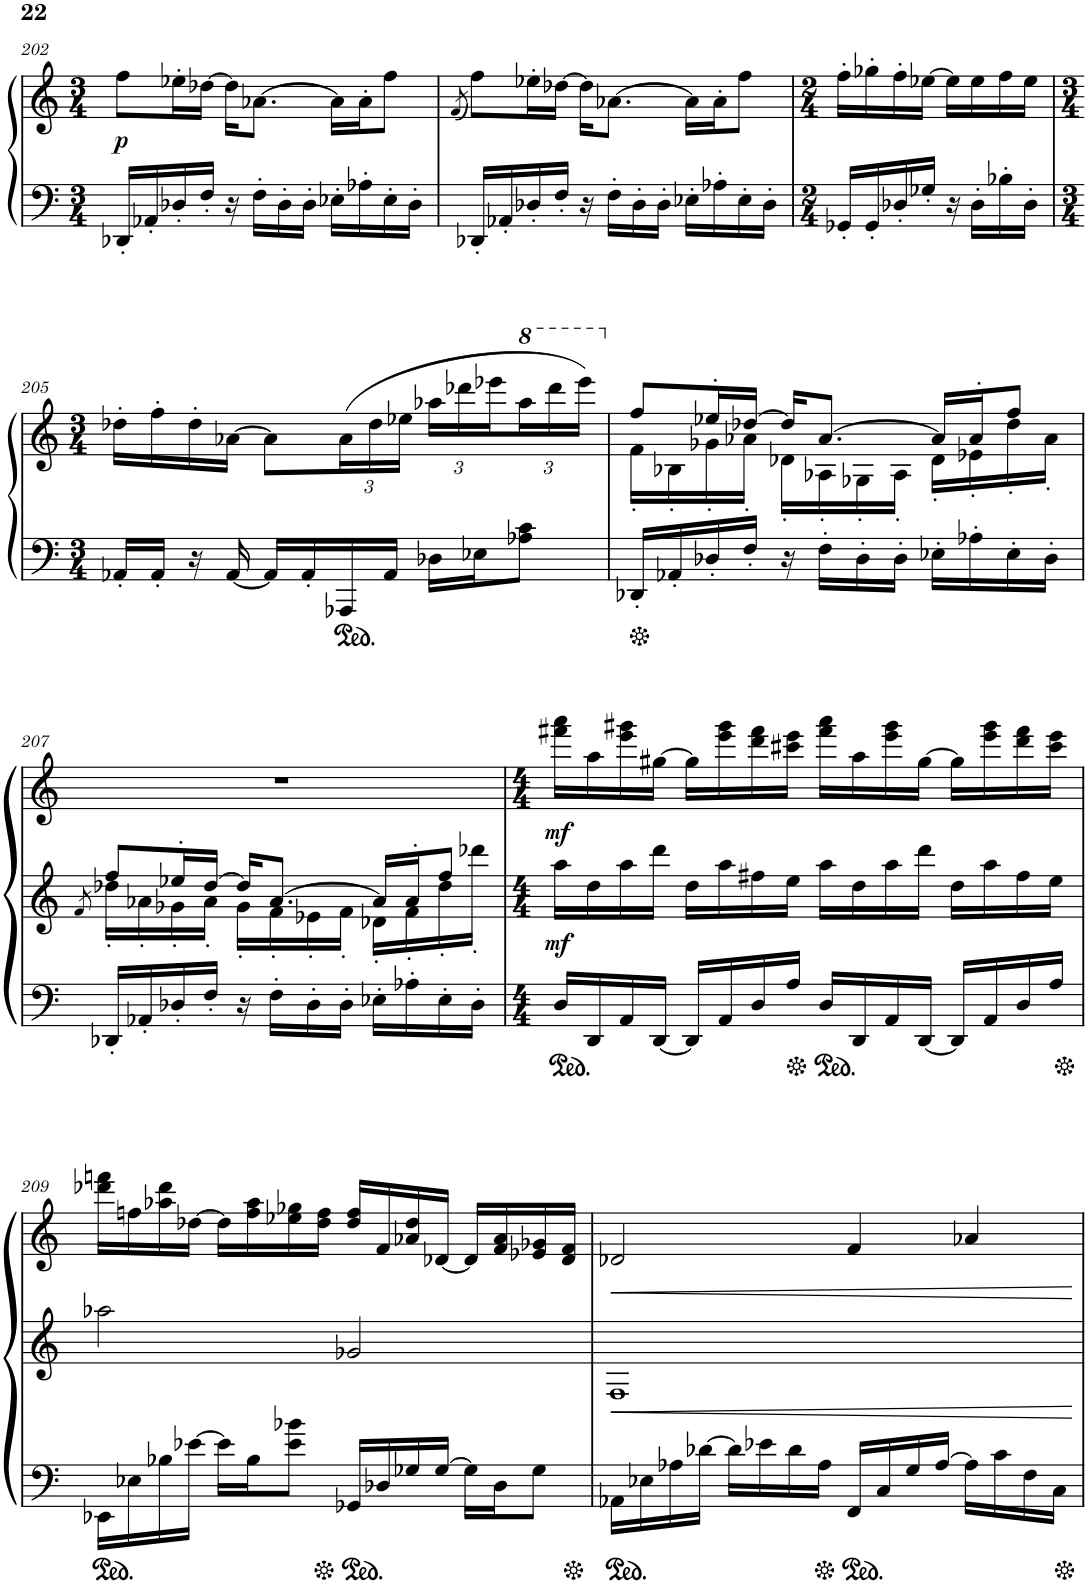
**kern	**kern	**kern	**dynam
*part1	*part1	*part1	*part1
*staff3	*staff2	*staff1	*staff1/2/3
*I"Piano	*	*	*
*I'Pno.	*	*	*
!!LO:PB:g=z
*clefF4	*clefG2	*clefG2	*
*k[]	*k[]	*k[]	*
*M3/4	*M3/4	*M3/4	*
=202	=202	=202	=202
!	!	!	!LO:DY:b=2
16DD-X'/LL	8ff\L	2.r	p
16AA-X'/	.	.	.
16D-X'/	16ee-X'\L	.	.
16F'/JJ	[16dd-X\JJ	.	.
16r	16dd-\KL]	.	.
16F'\LL	[8.a-X\J	.	.
16D-'\	.	.	.
16D-'\JJ	.	.	.
16E-X'\LL	16a-\LL]	.	.
16A-X'\	16a-'\J	.	.
16E-'\	8ff\J	.	.
16D-'\JJ	.	.	.
=203	=203	=203	=203
.	8qf/	.	.
16DD-X'/LL	8ff\L	2.r	.
16AA-X'/	.	.	.
16D-X'/	16ee-X'\L	.	.
16F'/JJ	[16dd-X\JJ	.	.
16r	16dd-\KL]	.	.
16F'\LL	[8.a-X\J	.	.
16D-'\	.	.	.
16D-'\JJ	.	.	.
16E-X'\LL	16a-\LL]	.	.
16A-X'\	16a-'\J	.	.
16E-'\	8ff\J	.	.
16D-'\JJ	.	.	.
=204	=204	=204	=204
*M2/4	*M2/4	*M2/4	*
16GG-X'/LL	16ff'\LL	2r	.
16GG-'/	16gg-X'\	.	.
16D-X'/	16ff'\	.	.
16G-X'/JJ	[16ee-X\JJ	.	.
16r	16ee-\LL]	.	.
16D-'\LL	16ee-\	.	.
16B-X'\	16ff\	.	.
16D-'\JJ	16ee-\JJ	.	.
!!LO:LB:g=z
=205	=205	=205	=205
*M3/4	*M3/4	*M3/4	*
16AA-X'/LL	16dd-X'\LL	2.r	.
16AA-'/JJ	16ff'\	.	.
16r	16dd-'\	.	.
[16AA-/	[16a-X\JJ	.	.
16AA-/LL]	8a-\L]	.	.
16AA-'/	.	.	.
*	*Xbrackettup	*	*
16AAA-X/	24a-\L	.	.
.	24dd-\	.	.
16AA-/JJ	.	.	.
.	24ee-X\JJ	.	.
16D-X\LL	24aa-X\LL	.	.
.	24ddd-X\	.	.
16E-X\J	.	.	.
.	24eee-X\	.	.
*	*8va	*	*
8A-X\ 8c\J	24aaa-\	.	.
.	24dddd-\	.	.
.	24eeee-\JJ	.	.
=206	=206	=206	=206
*	*X8va	*	*
*	*^	*	*
16DD-X'/LL	8ff/L	16f'\LL	2.r	.
16AA-X'/	.	16B-X'\	.	.
16D-X'/	16ee-X'/L	16g-X'\	.	.
16F'/JJ	[16dd-X/JJ	16a-X'\JJ	.	.
16r	16dd-/KL]	16d-X'\LL	.	.
16F'\LL	[8.a-/J	16A-X'\	.	.
16D-'\	.	16G-X'\	.	.
16D-'\JJ	.	16A-'\JJ	.	.
16E-X'\LL	16a-/LL]	16d-'\LL	.	.
16A-X'\	16a-'/J	16e-X'\	.	.
16E-'\	8ff/J	16dd-'\	.	.
16D-'\JJ	.	16a-'\JJ	.	.
!!LO:LB:g=z
=207	=207	=207	=207	=207
.	.	8qf/	.	.
16DD-X'/LL	8ff/L	16dd-X'\LL	2.r	.
16AA-X'/	.	16a-X'\	.	.
16D-X'/	16ee-X'/L	16g-X'\	.	.
16F'/JJ	[16dd-/JJ	16a-'\JJ	.	.
16r	16dd-/KL]	16g-'\LL	.	.
16F'\LL	[8.a-/J	16f'\	.	.
16D-'\	.	16e-X'\	.	.
16D-'\JJ	.	16f'\JJ	.	.
16E-X'\LL	16a-/LL]	16d-X'\LL	.	.
16A-X'\	16a-'/J	16f'\	.	.
16E-'\	8ff/J	16dd-'\	.	.
16D-'\JJ	.	16ddd-X'\JJ	.	.
*	*v	*v	*	*
=208	=208	=208	=208
*M4/4	*M4/4	*M4/4	*
*	*^	*	*
!	!	!	!	!LO:DY:b=2
!	!	!	!	!LO:DY:n=1:b
*	*v	*v	*	*
16D/LL	16aa\LL	16fff#X\ 16aaa\LL	mf mf
16DD/	16dd\	16aa\	.
16AA/	16aa\	16eee\ 16ggg#X\	.
[16DD/JJ	16ddd\JJ	[16gg#X\JJ	.
16DD/LL]	16dd\LL	16gg#\LL]	.
16AA/	16aa\	16eee\ 16ggg#\	.
16D/	16ff#X\	16ddd\ 16fff#\	.
16A/JJ	16ee\JJ	16ccc#X\ 16eee\JJ	.
16D/LL	16aa\LL	16fff#\ 16aaa\LL	.
16DD/	16dd\	16aa\	.
16AA/	16aa\	16eee\ 16ggg#\	.
[16DD/JJ	16ddd\JJ	[16gg#\JJ	.
16DD/LL]	16dd\LL	16gg#\LL]	.
16AA/	16aa\	16eee\ 16ggg#\	.
16D/	16ff#\	16ddd\ 16fff#\	.
16A/JJ	16ee\JJ	16ccc#\ 16eee\JJ	.
!!LO:LB:g=z
=209	=209	=209	=209
16EE-X\LL	2aa-X\	16ddd-X\ 16fffn\LL	.
16E-X\	.	16ffn\	.
16B-X\	.	16aa-X\ 16ddd-\	.
[16e-X\JJ	.	[16dd-X\JJ	.
16e-\LL]	.	16dd-\LL]	.
16B-\J	.	16ff\ 16aa-\	.
8e-\ 8b-X\J	.	16ee-X\ 16gg-X\	.
.	.	16dd-\ 16ff\JJ	.
16GG-X/LL	2g-X/	16dd-/ 16ff/LL	.
16D-X/	.	16f/	.
16G-X/	.	16a-X/ 16dd-/	.
[16G-/JJ	.	[16d-X/JJ	.
16G-\LL]	.	16d-/LL]	.
16D-\J	.	16f/ 16a-/	.
8G-\J	.	16e-X/ 16g-X/	.
.	.	16d-/ 16f/JJ	.
=210	=210	=210	=210
!	!	!	!LO:HP:b
16AA-X\LL	1F	2d-X/	<
16E-X\	.	.	.
16A-X\	.	.	.
[16d-X\JJ	.	.	.
16d-\LL]	.	.	.
16e-X\	.	.	.
16d-\	.	.	.
16A-\JJ	.	.	.
16FF/LL	.	4f/	.
16C/	.	.	.
16G/	.	.	.
[16A-/JJ	.	.	.
16A-\LL]	.	4a-X/	.
16c\	.	.	.
16F\	.	.	.
16C\JJ	.	.	.
.	.	.	[
=	=	=	=
*-	*-	*-	*-
